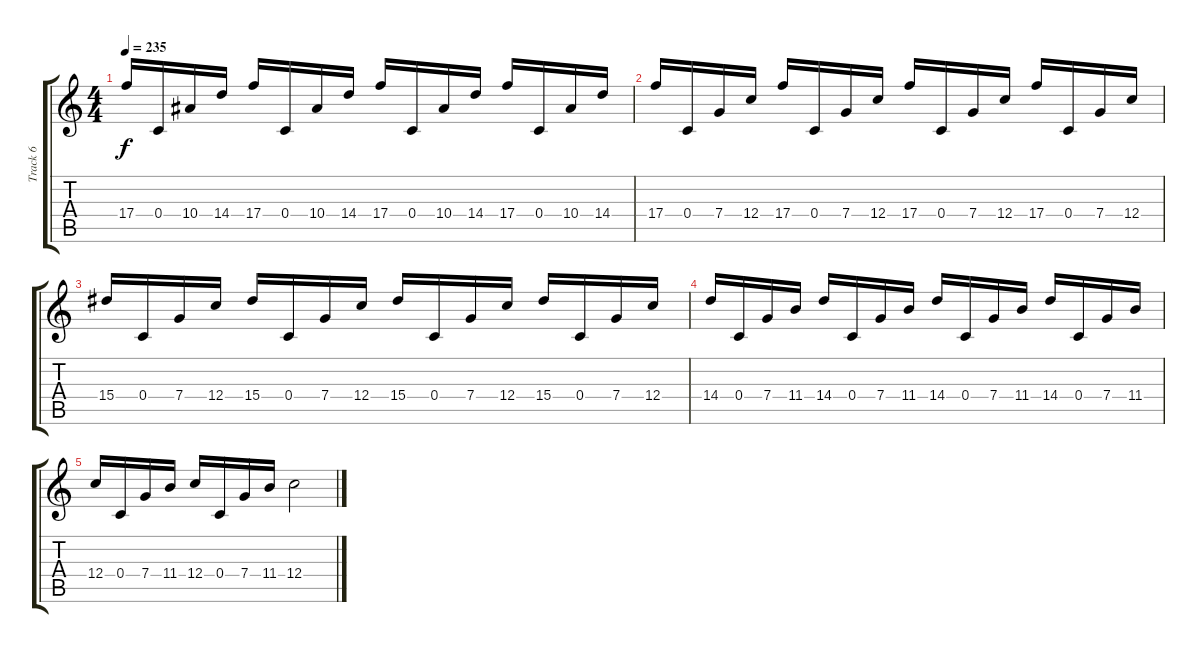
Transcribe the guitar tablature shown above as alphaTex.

\track ("Track 6" "Track 6") {instrument distortionguitar}
\staff {score tabs}
\tuning (D4 A3 F3 C3 G2 C2) {hide}
\ts (4 4)
\tempo 235
\clef g2
\ks c
17.4.16{dy f} 0.4.16 10.4.16 14.4.16 17.4.16 0.4.16 10.4.16 14.4.16 17.4.16 0.4.16 10.4.16 14.4.16 17.4.16 0.4.16 10.4.16 14.4.16 |
17.4.16 0.4.16 7.4.16 12.4.16 17.4.16 0.4.16 7.4.16 12.4.16 17.4.16 0.4.16 7.4.16 12.4.16 17.4.16 0.4.16 7.4.16 12.4.16 |
15.4.16 0.4.16 7.4.16 12.4.16 15.4.16 0.4.16 7.4.16 12.4.16 15.4.16 0.4.16 7.4.16 12.4.16 15.4.16 0.4.16 7.4.16 12.4.16 |
14.4.16 0.4.16 7.4.16 11.4.16 14.4.16 0.4.16 7.4.16 11.4.16 14.4.16 0.4.16 7.4.16 11.4.16 14.4.16 0.4.16 7.4.16 11.4.16 |
12.4.16 0.4.16 7.4.16 11.4.16 12.4.16 0.4.16 7.4.16 11.4.16 12.4.2
